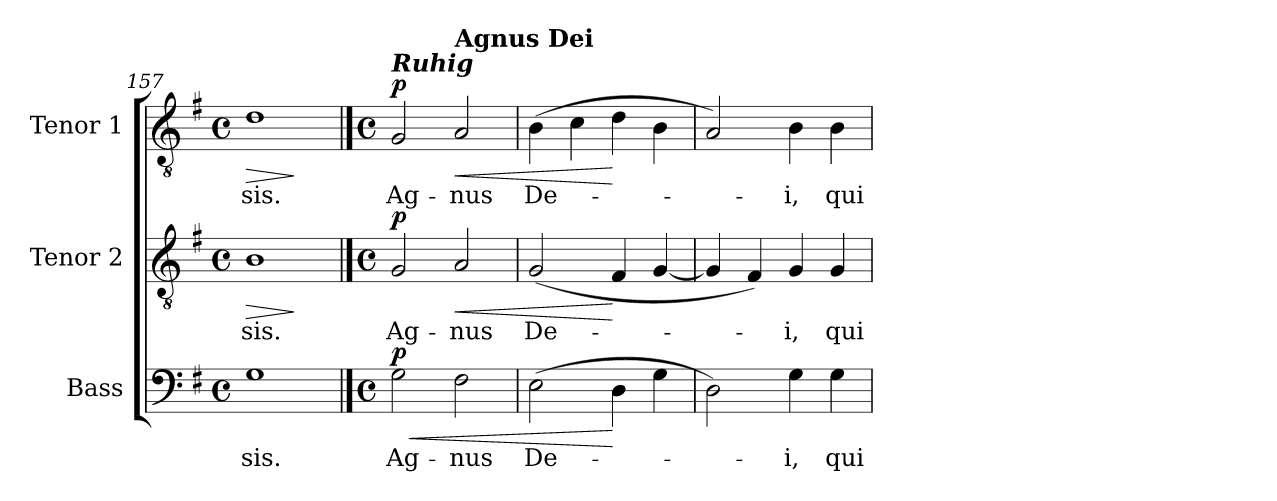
**kern	**text	**dynam	**kern	**text	**dynam	**kern	**text	**dynam
*part3	*part3	*part3	*part2	*part2	*part2	*part1	*part1	*part1
*staff3	*staff3	*staff3	*staff2	*staff2	*staff2	*staff1	*staff1	*staff1
*I"Bass	*	*	*I"Tenor 2	*	*	*I"Tenor 1	*	*
*I'B.	*	*	*I'T. 2	*	*	*I'T. 1	*	*
*clefF4	*	*	*clefGv2	*	*	*clefGv2	*	*
*k[f#]	*	*	*k[f#]	*	*	*k[f#]	*	*
*G:	*	*	*G:	*	*	*G:	*	*
*M4/4	*	*	*M4/4	*	*	*M4/4	*	*
*met(c)	*	*	*met(c)	*	*	*met(c)	*	*
=157	=157	=157	=157	=157	=157	=157	=157	=157
!	!LO:LY:b	!	!	!LO:LY:b	!LO:HP:b	!	!LO:LY:b	!LO:HP:b
1G	-sis.	.	1B	-sis.	>	1d	-sis.	>
.	.	.	.	.	]	.	.	]
!!LO:LB:g=z
==158	==158	==158	==158	==158	==158	==158	==158	==158
*M4/4	*	*	*M4/4	*	*	*M4/4	*	*
*met(c)	*	*	*met(c)	*	*	*met(c)	*	*
!	!	!	!	!	!	!LO:TX:a:Bi:t=Ruhig	!	!
!	!LO:LY:b	!LO:HP:b	!	!LO:LY:b	!	!	!LO:LY:b	!
!	!	!LO:DY:n=1:a	!	!	!LO:DY:a	!	!	!LO:DY:a
2G\	Ag-	< p	2G/	Ag-	p	2G/	Ag-	p
!	!	!	!	!	!	!LO:TX:a:B:t=Agnus Dei	!	!
!	!LO:LY:b	!	!	!LO:LY:b	!LO:HP:b	!	!LO:LY:b	!LO:HP:b
2F#\	-nus	.	2A/	-nus	<	2A/	-nus	<
=159	=159	=159	=159	=159	=159	=159	=159	=159
!	!LO:LY:b	!	!	!LO:LY:b	!	!	!LO:LY:b	!
(>2E\	De-	.	(<2G/	De-	.	(>4B\	De-	.
.	.	.	.	.	.	4c\	.	.
4D\	.	[	4F#/	.	[	4d\	.	[
4G\	.	.	[4G/	.	.	4B\	.	.
=160	=160	=160	=160	=160	=160	=160	=160	=160
2D\)	.	.	4G/]	.	.	2A/)	.	.
.	.	.	4F#/)	.	.	.	.	.
!	!LO:LY:b	!	!	!LO:LY:b	!	!	!LO:LY:b	!
4G\	-i,	.	4G/	-i,	.	4B\	-i,	.
!	!LO:LY:b	!	!	!LO:LY:b	!	!	!LO:LY:b	!
4G\	qui	.	4G/	qui	.	4B\	qui	.
=	=	=	=	=	=	=	=	=
*-	*-	*-	*-	*-	*-	*-	*-	*-
